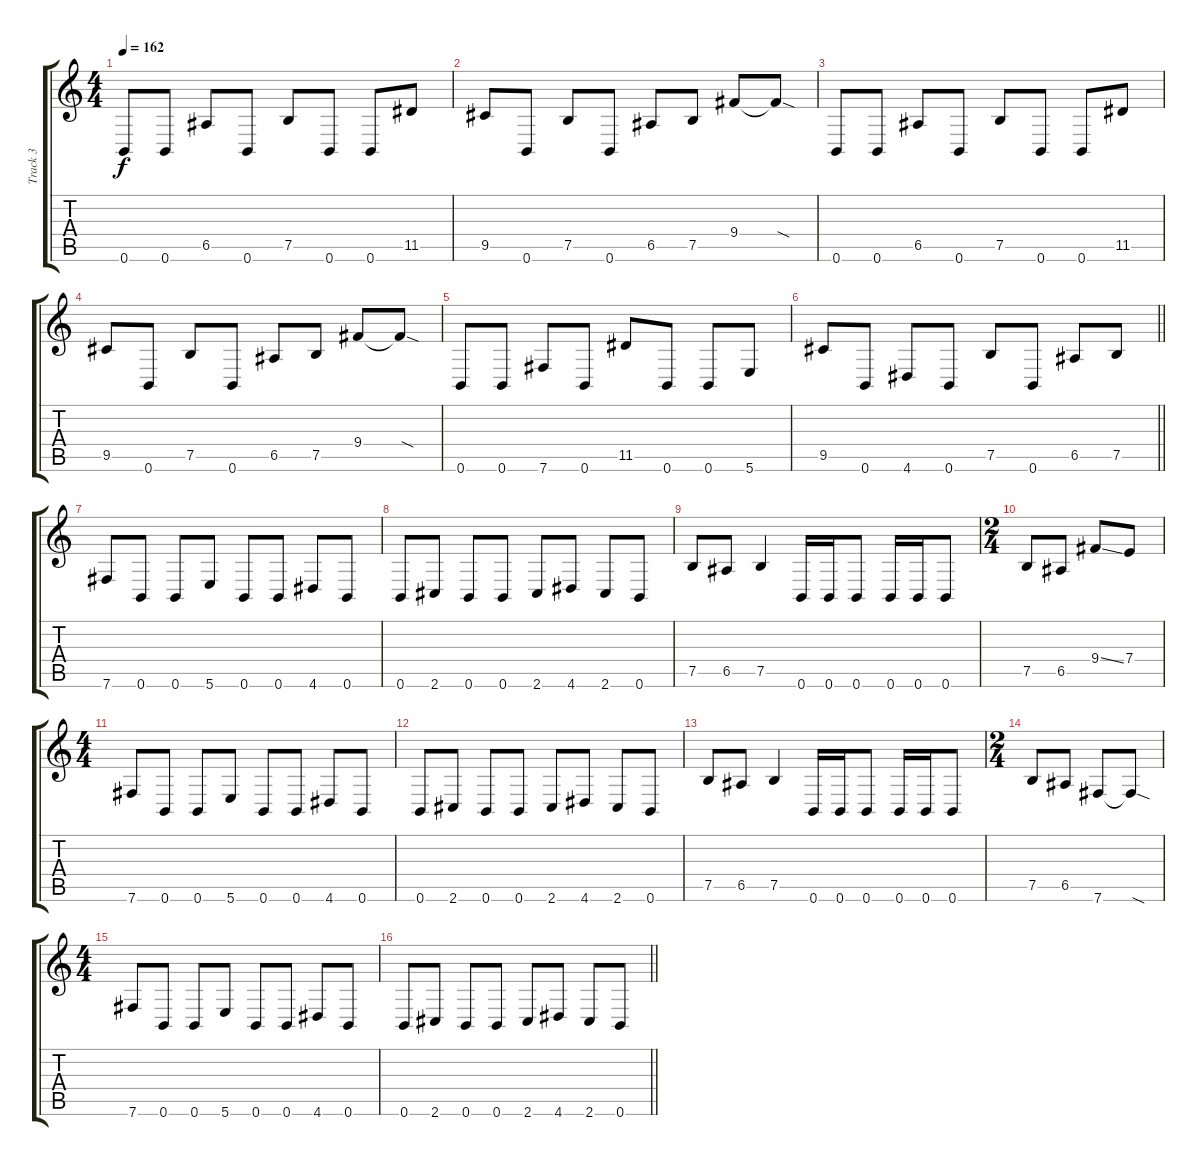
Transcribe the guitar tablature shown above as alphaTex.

\track ("Track 3" "Track 3") {instrument electricguitarjazz}
\staff {score tabs}
\tuning (B3 Gb3 D3 A2 E2 B1) {hide}
\ts (4 4)
\tempo 162
\clef g2
\ks c
0.6.8{dy f} 0.6.8 6.5.8 0.6.8 7.5.8 0.6.8 0.6.8 11.5.8 |
9.5.8 0.6.8 7.5.8 0.6.8 6.5.8 7.5.8 9.4.8 9.4{sod t}.8 |
0.6.8 0.6.8 6.5.8 0.6.8 7.5.8 0.6.8 0.6.8 11.5.8 |
9.5.8 0.6.8 7.5.8 0.6.8 6.5.8 7.5.8 9.4.8 9.4{sod t}.8 |
0.6.8 0.6.8 7.6.8 0.6.8 11.5.8 0.6.8 0.6.8 5.6.8 |
\barLineRight lightlight
9.5.8 0.6.8 4.6.8 0.6.8 7.5.8 0.6.8 6.5.8 7.5.8 |
\section ("" "")
7.6.8 0.6.8 0.6.8 5.6.8 0.6.8 0.6.8 4.6.8 0.6.8 |
0.6.8 2.6.8 0.6.8 0.6.8 2.6.8 4.6.8 2.6.8 0.6.8 |
7.5.8 6.5.8 7.5.4 0.6.16 0.6.16 0.6.8 0.6.16 0.6.16 0.6.8 |
\ts (2 4)
7.5.8 6.5.8 9.4{ss}.8 7.4.8 |
\ts (4 4)
7.6.8 0.6.8 0.6.8 5.6.8 0.6.8 0.6.8 4.6.8 0.6.8 |
0.6.8 2.6.8 0.6.8 0.6.8 2.6.8 4.6.8 2.6.8 0.6.8 |
7.5.8 6.5.8 7.5.4 0.6.16 0.6.16 0.6.8 0.6.16 0.6.16 0.6.8 |
\ts (2 4)
7.5.8 6.5.8 7.6.8 7.6{sod t}.8 |
\ts (4 4)
7.6.8 0.6.8 0.6.8 5.6.8 0.6.8 0.6.8 4.6.8 0.6.8 |
\barLineRight lightlight
0.6.8 2.6.8 0.6.8 0.6.8 2.6.8 4.6.8 2.6.8 0.6.8
